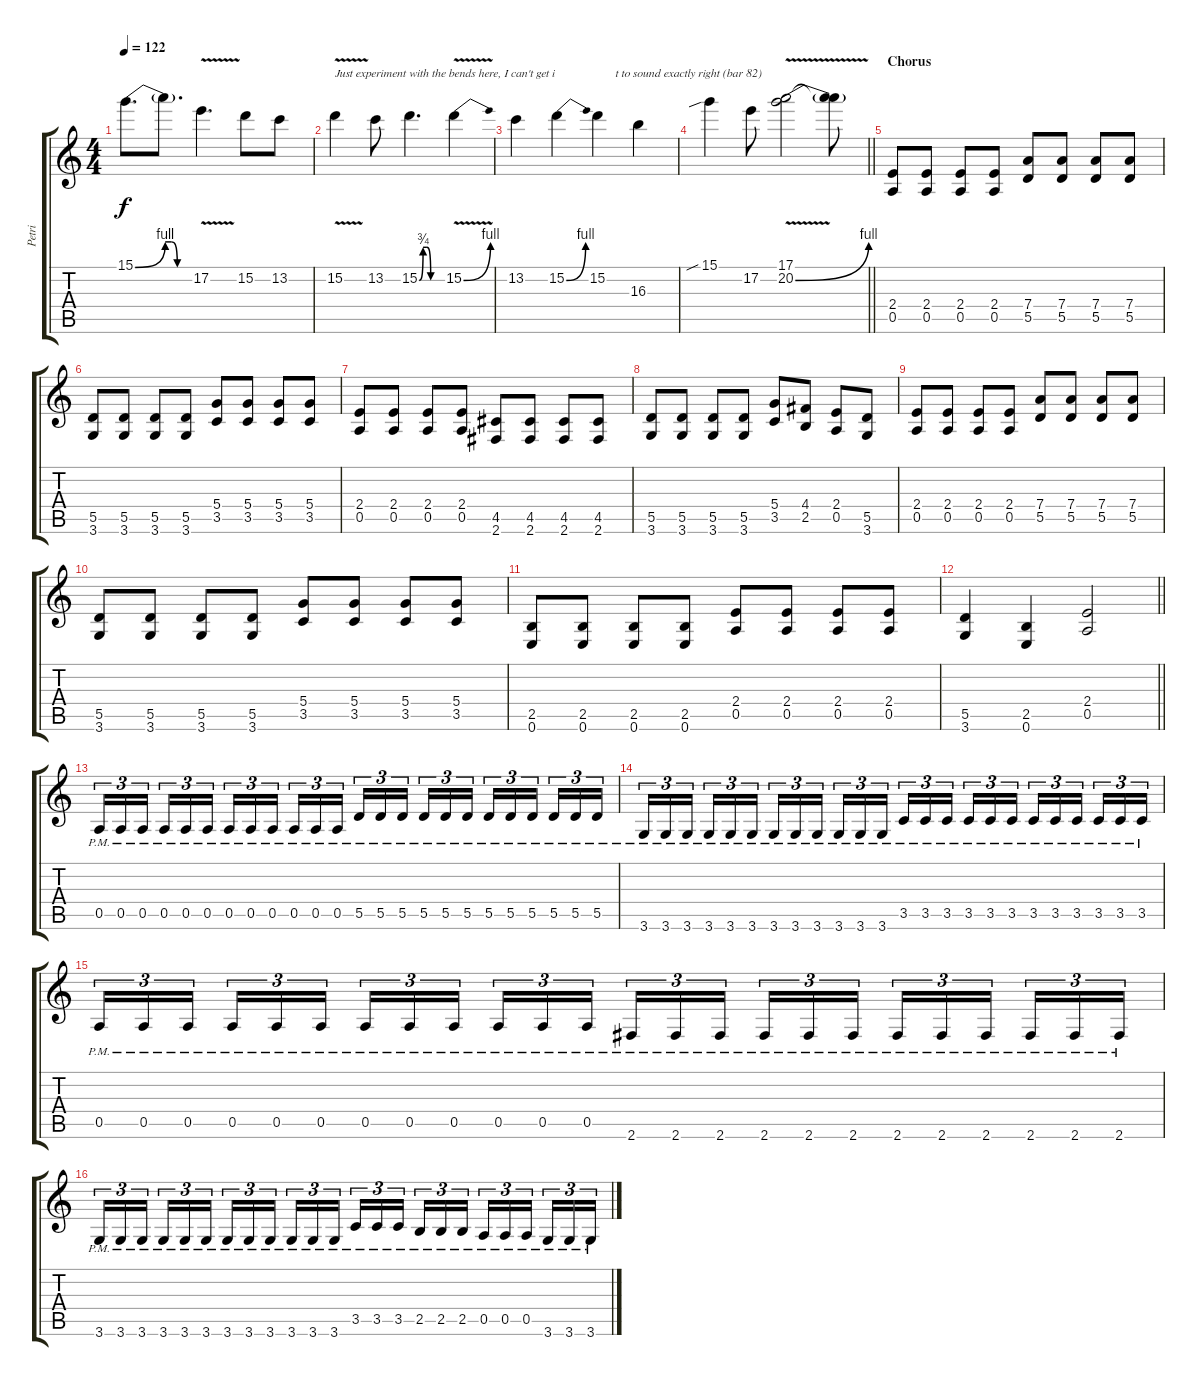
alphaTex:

\track ("Petri" "Petri") {instrument distortionguitar}
\staff {score tabs}
\tuning (E4 B3 G3 D3 A2 E2) {hide}
\ts (4 4)
\tempo 122
\clef g2
\ks c
15.1{be (bend 0 0 60 4)}.8{d dy f} 15.1{be (custom 0 4 15 4 30 0 60 0) t}.8{d} 17.2{v}.4{d} 15.2.8 13.2.8 |
15.2{v}.4{txt "Just experiment with the bends here, I can't get i"} 13.2.8 15.2{be (custom 0 0 10 3 20 3 30 0 60 0)}.4{d} 15.2{be (bend 0 0 60 4) v}.4 |
13.2.4 15.2{be (bend 0 0 60 4)}.4 15.2.4{txt "      t to sound exactly right (bar 82)"} 16.3.4 |
\barLineRight lightlight
15.1{sib}.4 17.2.8 (17.1 20.2{be (bend 0 0 60 4) v}).2 (17.1{t} 20.2{t}).8 |
\section ("" "Chorus")
(2.4 0.5).8 (2.4 0.5).8 (2.4 0.5).8 (2.4 0.5).8 (7.4 5.5).8 (7.4 5.5).8 (7.4 5.5).8 (7.4 5.5).8 |
(5.5 3.6).8 (5.5 3.6).8 (5.5 3.6).8 (5.5 3.6).8 (5.4 3.5).8 (5.4 3.5).8 (5.4 3.5).8 (5.4 3.5).8 |
(2.4 0.5).8 (2.4 0.5).8 (2.4 0.5).8 (2.4 0.5).8 (4.5 2.6).8 (4.5 2.6).8 (4.5 2.6).8 (4.5 2.6).8 |
(5.5 3.6).8 (5.5 3.6).8 (5.5 3.6).8 (5.5 3.6).8 (5.4 3.5).8 (4.4 2.5).8 (2.4 0.5).8 (5.5 3.6).8 |
(2.4 0.5).8 (2.4 0.5).8 (2.4 0.5).8 (2.4 0.5).8 (7.4 5.5).8 (7.4 5.5).8 (7.4 5.5).8 (7.4 5.5).8 |
(5.5 3.6).8 (5.5 3.6).8 (5.5 3.6).8 (5.5 3.6).8 (5.4 3.5).8 (5.4 3.5).8 (5.4 3.5).8 (5.4 3.5).8 |
(2.5 0.6).8 (2.5 0.6).8 (2.5 0.6).8 (2.5 0.6).8 (2.4 0.5).8 (2.4 0.5).8 (2.4 0.5).8 (2.4 0.5).8 |
\barLineRight lightlight
(5.5 3.6).4 (2.5 0.6).4 (2.4 0.5).2 |
\section ("" "")
0.5{pm}.16{tu (3 2)} 0.5{pm}.16{tu (3 2)} 0.5{pm}.16{tu (3 2) beam splitsecondary} 0.5{pm}.16{tu (3 2)} 0.5{pm}.16{tu (3 2)} 0.5{pm}.16{tu (3 2)} 0.5{pm}.16{tu (3 2)} 0.5{pm}.16{tu (3 2)} 0.5{pm}.16{tu (3 2) beam splitsecondary} 0.5{pm}.16{tu (3 2)} 0.5{pm}.16{tu (3 2)} 0.5{pm}.16{tu (3 2)} 5.5{pm}.16{tu (3 2)} 5.5{pm}.16{tu (3 2)} 5.5{pm}.16{tu (3 2) beam splitsecondary} 5.5{pm}.16{tu (3 2)} 5.5{pm}.16{tu (3 2)} 5.5{pm}.16{tu (3 2)} 5.5{pm}.16{tu (3 2)} 5.5{pm}.16{tu (3 2)} 5.5{pm}.16{tu (3 2) beam splitsecondary} 5.5{pm}.16{tu (3 2)} 5.5{pm}.16{tu (3 2)} 5.5{pm}.16{tu (3 2)} |
3.6{pm}.16{tu (3 2)} 3.6{pm}.16{tu (3 2)} 3.6{pm}.16{tu (3 2) beam splitsecondary} 3.6{pm}.16{tu (3 2)} 3.6{pm}.16{tu (3 2)} 3.6{pm}.16{tu (3 2)} 3.6{pm}.16{tu (3 2)} 3.6{pm}.16{tu (3 2)} 3.6{pm}.16{tu (3 2) beam splitsecondary} 3.6{pm}.16{tu (3 2)} 3.6{pm}.16{tu (3 2)} 3.6{pm}.16{tu (3 2)} 3.5{pm}.16{tu (3 2)} 3.5{pm}.16{tu (3 2)} 3.5{pm}.16{tu (3 2) beam splitsecondary} 3.5{pm}.16{tu (3 2)} 3.5{pm}.16{tu (3 2)} 3.5{pm}.16{tu (3 2)} 3.5{pm}.16{tu (3 2)} 3.5{pm}.16{tu (3 2)} 3.5{pm}.16{tu (3 2) beam splitsecondary} 3.5{pm}.16{tu (3 2)} 3.5{pm}.16{tu (3 2)} 3.5{pm}.16{tu (3 2)} |
0.5{pm}.16{tu (3 2)} 0.5{pm}.16{tu (3 2)} 0.5{pm}.16{tu (3 2) beam splitsecondary} 0.5{pm}.16{tu (3 2)} 0.5{pm}.16{tu (3 2)} 0.5{pm}.16{tu (3 2)} 0.5{pm}.16{tu (3 2)} 0.5{pm}.16{tu (3 2)} 0.5{pm}.16{tu (3 2) beam splitsecondary} 0.5{pm}.16{tu (3 2)} 0.5{pm}.16{tu (3 2)} 0.5{pm}.16{tu (3 2)} 2.6{pm}.16{tu (3 2)} 2.6{pm}.16{tu (3 2)} 2.6{pm}.16{tu (3 2) beam splitsecondary} 2.6{pm}.16{tu (3 2)} 2.6{pm}.16{tu (3 2)} 2.6{pm}.16{tu (3 2)} 2.6{pm}.16{tu (3 2)} 2.6{pm}.16{tu (3 2)} 2.6{pm}.16{tu (3 2) beam splitsecondary} 2.6{pm}.16{tu (3 2)} 2.6{pm}.16{tu (3 2)} 2.6{pm}.16{tu (3 2)} |
3.6{pm}.16{tu (3 2)} 3.6{pm}.16{tu (3 2)} 3.6{pm}.16{tu (3 2) beam splitsecondary} 3.6{pm}.16{tu (3 2)} 3.6{pm}.16{tu (3 2)} 3.6{pm}.16{tu (3 2)} 3.6{pm}.16{tu (3 2)} 3.6{pm}.16{tu (3 2)} 3.6{pm}.16{tu (3 2) beam splitsecondary} 3.6{pm}.16{tu (3 2)} 3.6{pm}.16{tu (3 2)} 3.6{pm}.16{tu (3 2)} 3.5{pm}.16{tu (3 2)} 3.5{pm}.16{tu (3 2)} 3.5{pm}.16{tu (3 2) beam splitsecondary} 2.5{pm}.16{tu (3 2)} 2.5{pm}.16{tu (3 2)} 2.5{pm}.16{tu (3 2)} 0.5{pm}.16{tu (3 2)} 0.5{pm}.16{tu (3 2)} 0.5{pm}.16{tu (3 2) beam splitsecondary} 3.6{pm}.16{tu (3 2)} 3.6{pm}.16{tu (3 2)} 3.6{pm}.16{tu (3 2)}
